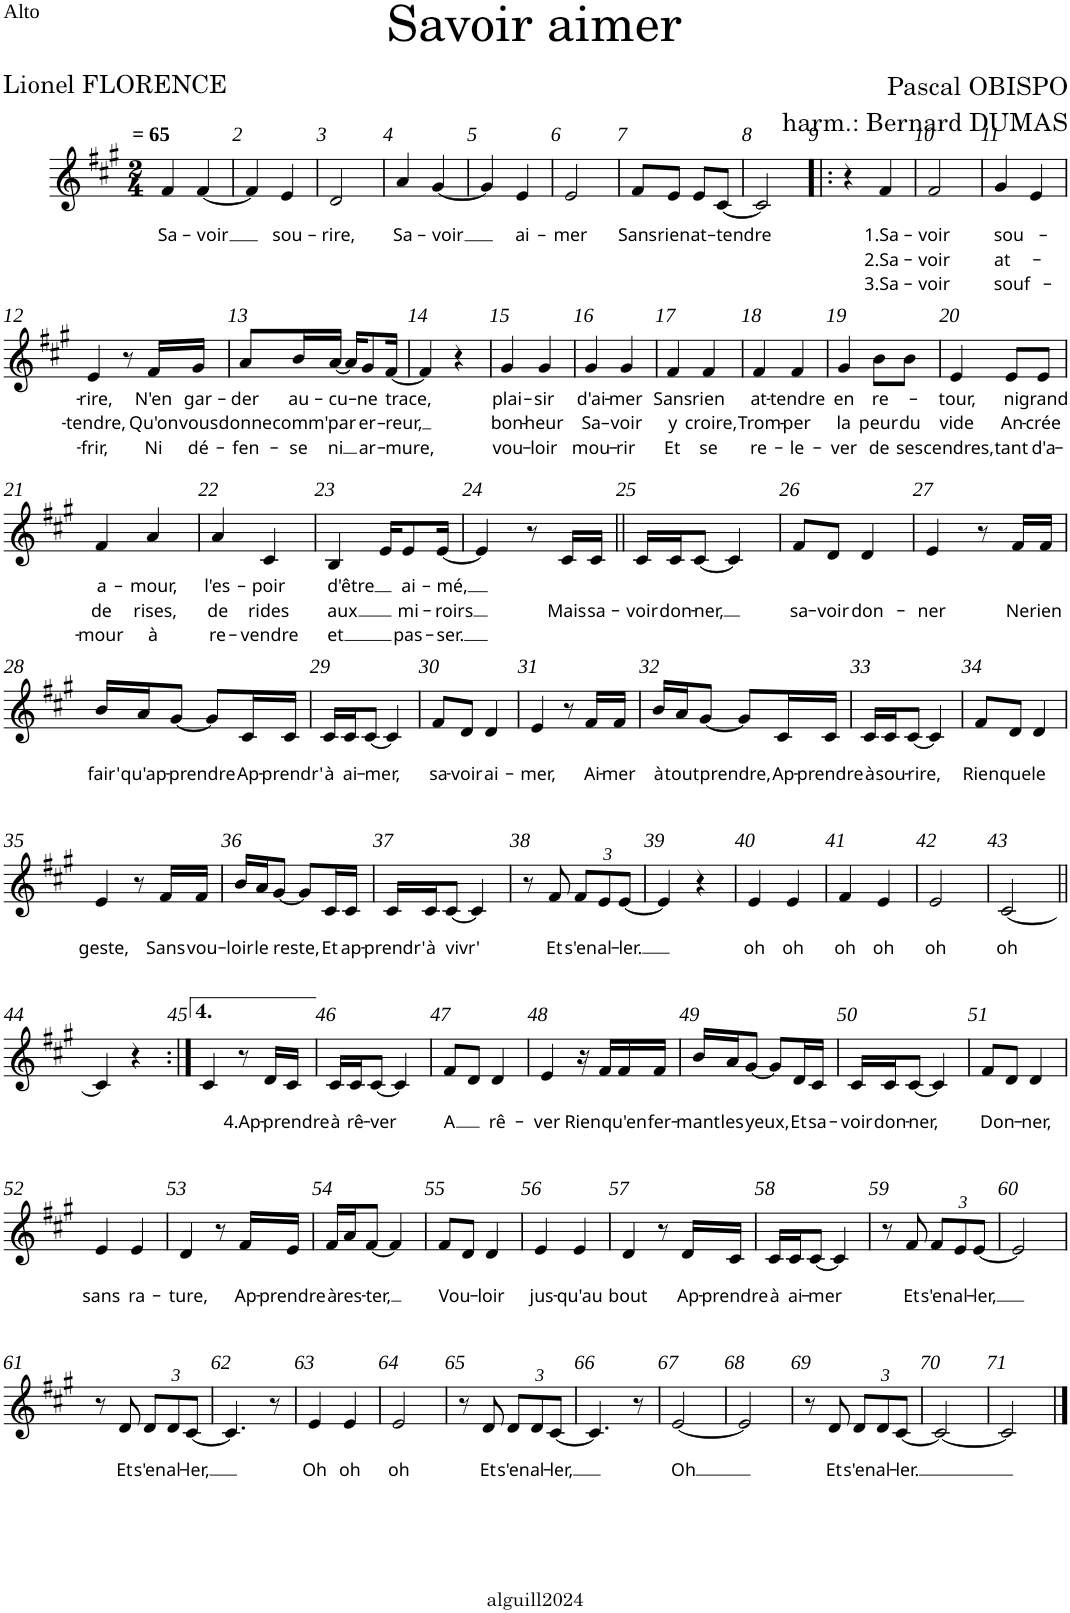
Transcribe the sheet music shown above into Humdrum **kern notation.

**kern	**text	**text	**text
*part1	*part1	*part1	*part1
*staff1	*staff1	*staff1	*staff1
*I"Alto	*	*	*
*I'A	*	*	*
*clefG2	*	*	*
*k[f#c#g#]	*	*	*
*f#:	*	*	*
*M2/4	*	*	*
=1	=1	=1	=1
!LO:TX:a:B:t== 65	!	!	!
!	!LO:LY:b	!	!
4f#/	Sa-	.	.
!	!LO:LY:b	!	!
[4f#/	-voir	.	.
=2	=2	=2	=2
4f#/]	.	.	.
!	!LO:LY:b	!	!
4e/	sou-	.	.
=3	=3	=3	=3
!	!LO:LY:b	!	!
2d/	-rire,	.	.
=4	=4	=4	=4
!	!LO:LY:b	!	!
4a/	Sa-	.	.
!	!LO:LY:b	!	!
[4g#/	-voir	.	.
=5	=5	=5	=5
4g#/]	.	.	.
!	!LO:LY:b	!	!
4e/	ai-	.	.
=6	=6	=6	=6
!	!LO:LY:b	!	!
2e/	-mer	.	.
=7	=7	=7	=7
!	!LO:LY:b	!	!
8f#/L	Sans	.	.
!	!LO:LY:b	!	!
8e/J	rien	.	.
!	!LO:LY:b	!	!
8e/L	at-	.	.
!	!LO:LY:b	!	!
[8c#/J	-tendre	.	.
=8	=8	=8	=8
2c#/]	.	.	.
=9!|:	=9!|:	=9!|:	=9!|:
4r	.	.	.
!	!LO:LY:b	!LO:LY:b	!LO:LY:b
4f#/	1.Sa-	2.Sa-	3.Sa-
=10	=10	=10	=10
!	!LO:LY:b	!LO:LY:b	!LO:LY:b
2f#/	-voir	-voir	-voir
=11	=11	=11	=11
!	!LO:LY:b	!LO:LY:b	!LO:LY:b
4g#/	sou-	at-	souf-
4e/	.	.	.
!!LO:LB:g=z
=12	=12	=12	=12
!	!LO:LY:b	!LO:LY:b	!LO:LY:b
4e/	-rire,	-tendre,	-frir,
8r	.	.	.
!	!LO:LY:b	!LO:LY:b	!LO:LY:b
16f#/LL	N'en	Qu'on	Ni
!	!LO:LY:b	!LO:LY:b	!LO:LY:b
16g#/JJ	gar-	vous	dé-
=13	=13	=13	=13
!	!LO:LY:b	!LO:LY:b	!LO:LY:b
8a/L	-der	donne	-fen-
!	!LO:LY:b	!LO:LY:b	!LO:LY:b
16b/L	au-	comm'	-se
!	!LO:LY:b	!LO:LY:b	!LO:LY:b
[16a/JJ	-cu-	par	ni
16a/KL]	.	.	.
!	!LO:LY:b	!LO:LY:b	!LO:LY:b
8g#/	-ne	er-	ar-
!	!LO:LY:b	!LO:LY:b	!LO:LY:b
[16f#/Jk	trace,	-reur,	-mure,
=14	=14	=14	=14
4f#/]	.	.	.
4r	.	.	.
=15	=15	=15	=15
!	!LO:LY:b	!LO:LY:b	!LO:LY:b
4g#/	plai-	bon-	vou-
!	!LO:LY:b	!LO:LY:b	!LO:LY:b
4g#/	-sir	-heur	-loir
=16	=16	=16	=16
!	!LO:LY:b	!LO:LY:b	!LO:LY:b
4g#/	d'ai-	Sa-	mou-
!	!LO:LY:b	!LO:LY:b	!LO:LY:b
4g#/	-mer	-voir	-rir
=17	=17	=17	=17
!	!LO:LY:b	!LO:LY:b	!LO:LY:b
4f#/	Sans	y	Et
!	!LO:LY:b	!LO:LY:b	!LO:LY:b
4f#/	rien	croire,	se
=18	=18	=18	=18
!	!LO:LY:b	!LO:LY:b	!LO:LY:b
4f#/	at-	Trom-	re-
!	!LO:LY:b	!LO:LY:b	!LO:LY:b
4f#/	-tendre	-per	-le-
=19	=19	=19	=19
!	!LO:LY:b	!LO:LY:b	!LO:LY:b
4g#/	en	la	-ver
!	!LO:LY:b	!LO:LY:b	!LO:LY:b
8b\L	re-	peur	de
!	!	!LO:LY:b	!LO:LY:b
8b\J	.	du	ses
=20	=20	=20	=20
!	!LO:LY:b	!LO:LY:b	!LO:LY:b
4e/	-tour,	vide	cendres,
!	!LO:LY:b	!LO:LY:b	!LO:LY:b
8e/L	ni	An-	tant
!	!LO:LY:b	!LO:LY:b	!LO:LY:b
8e/J	grand	-crée	d'a-
!!LO:LB:g=z
=21	=21	=21	=21
!	!LO:LY:b	!LO:LY:b	!LO:LY:b
4f#/	a-	de	-mour
!	!LO:LY:b	!LO:LY:b	!LO:LY:b
4a/	-mour,	rises,	à
=22	=22	=22	=22
!	!LO:LY:b	!LO:LY:b	!LO:LY:b
4a/	l'es-	de	re-
!	!LO:LY:b	!LO:LY:b	!LO:LY:b
4c#/	-poir	rides	-vendre
=23	=23	=23	=23
!	!LO:LY:b	!LO:LY:b	!LO:LY:b
4B/	d'être	aux	et
16e/KL	.	.	.
!	!LO:LY:b	!LO:LY:b	!LO:LY:b
8e/	ai-	mi-	pas-
!	!LO:LY:b	!LO:LY:b	!LO:LY:b
[16e/Jk	-mé,	-roirs	-ser.
=24	=24	=24	=24
4e/]	.	.	.
8r	.	.	.
!	!	!LO:LY:b	!
16c#/LL	.	Mais	.
!	!	!LO:LY:b	!
16c#/JJ	.	sa-	.
=25||	=25||	=25||	=25||
!	!	!LO:LY:b	!
16c#/LL	.	-voir	.
!	!	!LO:LY:b	!
16c#/J	.	don-	.
!	!	!LO:LY:b	!
[8c#/J	.	-ner,	.
4c#/]	.	.	.
=26	=26	=26	=26
!	!	!LO:LY:b	!
8f#/L	.	sa-	.
!	!	!LO:LY:b	!
8d/J	.	-voir	.
!	!	!LO:LY:b	!
4d/	.	don-	.
=27	=27	=27	=27
!	!	!LO:LY:b	!
4e/	.	-ner	.
8r	.	.	.
!	!	!LO:LY:b	!
16f#/LL	.	Ne	.
!	!	!LO:LY:b	!
16f#/JJ	.	rien	.
!!LO:LB:g=z
=28	=28	=28	=28
!	!	!LO:LY:b	!
16b/LL	.	fair'	.
!	!	!LO:LY:b	!
16a/J	.	qu'ap-	.
!	!	!LO:LY:b	!
[8g#/J	.	-prendre	.
8g#/L]	.	.	.
!	!	!LO:LY:b	!
16c#/L	.	Ap-	.
!	!	!LO:LY:b	!
16c#/JJ	.	-prendr'	.
=29	=29	=29	=29
!	!	!LO:LY:b	!
16c#/LL	.	à	.
!	!	!LO:LY:b	!
16c#/J	.	ai-	.
!	!	!LO:LY:b	!
[8c#/J	.	-mer,	.
4c#/]	.	.	.
=30	=30	=30	=30
!	!	!LO:LY:b	!
8f#/L	.	sa-	.
!	!	!LO:LY:b	!
8d/J	.	-voir	.
!	!	!LO:LY:b	!
4d/	.	ai-	.
=31	=31	=31	=31
!	!	!LO:LY:b	!
4e/	.	-mer,	.
8r	.	.	.
!	!	!LO:LY:b	!
16f#/LL	.	Ai-	.
!	!	!LO:LY:b	!
16f#/JJ	.	-mer	.
=32	=32	=32	=32
!	!	!LO:LY:b	!
16b/LL	.	à	.
!	!	!LO:LY:b	!
16a/J	.	tout	.
!	!	!LO:LY:b	!
[8g#/J	.	prendre,	.
8g#/L]	.	.	.
!	!	!LO:LY:b	!
16c#/L	.	Ap-	.
!	!	!LO:LY:b	!
16c#/JJ	.	-prendre	.
=33	=33	=33	=33
!	!	!LO:LY:b	!
16c#/LL	.	à	.
!	!	!LO:LY:b	!
16c#/J	.	sou-	.
!	!	!LO:LY:b	!
[8c#/J	.	-rire,	.
4c#/]	.	.	.
=34	=34	=34	=34
!	!	!LO:LY:b	!
8f#/L	.	Rien	.
!	!	!LO:LY:b	!
8d/J	.	que	.
!	!	!LO:LY:b	!
4d/	.	le	.
!!LO:LB:g=z
=35	=35	=35	=35
!	!	!LO:LY:b	!
4e/	.	geste,	.
8r	.	.	.
!	!	!LO:LY:b	!
16f#/LL	.	Sans	.
!	!	!LO:LY:b	!
16f#/JJ	.	vou-	.
=36	=36	=36	=36
!	!	!LO:LY:b	!
16b/LL	.	-loir	.
!	!	!LO:LY:b	!
16a/J	.	le	.
!	!	!LO:LY:b	!
[8g#/J	.	reste,	.
8g#/L]	.	.	.
!	!	!LO:LY:b	!
16c#/L	.	Et	.
!	!	!LO:LY:b	!
16c#/JJ	.	ap-	.
=37	=37	=37	=37
!	!	!LO:LY:b	!
16c#/LL	.	-prendr'	.
!	!	!LO:LY:b	!
16c#/J	.	à	.
!	!	!LO:LY:b	!
[8c#/J	.	vivr'	.
4c#/]	.	.	.
=38	=38	=38	=38
8r	.	.	.
!	!	!LO:LY:b	!
8f#/	.	Et	.
*Xbrackettup	*	*	*
!	!	!LO:LY:b	!
12f#/L	.	s'en	.
!	!	!LO:LY:b	!
12e/	.	al-	.
!	!	!LO:LY:b	!
[12e/J	.	-ler.	.
=39	=39	=39	=39
4e/]	.	.	.
4r	.	.	.
=40	=40	=40	=40
!	!	!LO:LY:b	!
4e/	.	oh	.
!	!	!LO:LY:b	!
4e/	.	oh	.
=41	=41	=41	=41
!	!	!LO:LY:b	!
4f#/	.	oh	.
!	!	!LO:LY:b	!
4e/	.	oh	.
=42	=42	=42	=42
!	!	!LO:LY:b	!
2e/	.	oh	.
=43	=43	=43	=43
!	!	!LO:LY:b	!
[2c#/	.	oh	.
!!LO:LB:g=z
=44||	=44||	=44||	=44||
4c#/]	.	.	.
4r	.	.	.
=45:|!	=45:|!	=45:|!	=45:|!
4c#/	.	.	.
!	!	!LO:LY:b	!
8r	.	4.Ap-	.
!	!	!LO:LY:b	!
16d/LL	.	-prendre	.
16c#/JJ	.	.	.
=46	=46	=46	=46
!	!	!LO:LY:b	!
16c#/LL	.	à	.
!	!	!LO:LY:b	!
16c#/J	.	rê-	.
!	!	!LO:LY:b	!
[8c#/J	.	-ver	.
4c#/]	.	.	.
=47	=47	=47	=47
!	!	!LO:LY:b	!
8f#/L	.	A	.
8d/J	.	.	.
!	!	!LO:LY:b	!
4d/	.	rê-	.
=48	=48	=48	=48
!	!	!LO:LY:b	!
4e/	.	-ver	.
!	!	!LO:LY:b	!
16r	.	Rien	.
16f#/LL	.	.	.
!	!	!LO:LY:b	!
16f#/	.	qu'en	.
!	!	!LO:LY:b	!
16f#/JJ	.	fer-	.
=49	=49	=49	=49
!	!	!LO:LY:b	!
16b/LL	.	-mant	.
!	!	!LO:LY:b	!
16a/J	.	les	.
!	!	!LO:LY:b	!
[8g#/J	.	yeux,	.
8g#/L]	.	.	.
!	!	!LO:LY:b	!
16d/L	.	Et	.
!	!	!LO:LY:b	!
16c#/JJ	.	sa-	.
=50	=50	=50	=50
!	!	!LO:LY:b	!
16c#/LL	.	-voir	.
!	!	!LO:LY:b	!
16c#/J	.	don-	.
!	!	!LO:LY:b	!
[8c#/J	.	-ner,	.
4c#/]	.	.	.
=51	=51	=51	=51
!	!	!LO:LY:b	!
8f#/L	.	Don-	.
8d/J	.	.	.
!	!	!LO:LY:b	!
4d/	.	-ner,	.
!!LO:LB:g=z
=52	=52	=52	=52
!	!	!LO:LY:b	!
4e/	.	sans	.
!	!	!LO:LY:b	!
4e/	.	ra-	.
=53	=53	=53	=53
!	!	!LO:LY:b	!
4d/	.	-ture,	.
8r	.	.	.
!	!	!LO:LY:b	!
16f#/LL	.	Ap-	.
!	!	!LO:LY:b	!
16e/JJ	.	-prendre	.
=54	=54	=54	=54
!	!	!LO:LY:b	!
16f#/LL	.	à	.
!	!	!LO:LY:b	!
16a/J	.	res-	.
!	!	!LO:LY:b	!
[8f#/J	.	-ter,	.
4f#/]	.	.	.
=55	=55	=55	=55
!	!	!LO:LY:b	!
8f#/L	.	Vou-	.
8d/J	.	.	.
!	!	!LO:LY:b	!
4d/	.	-loir	.
=56	=56	=56	=56
!	!	!LO:LY:b	!
4e/	.	jus-	.
!	!	!LO:LY:b	!
4e/	.	-qu'au	.
=57	=57	=57	=57
!	!	!LO:LY:b	!
4d/	.	bout	.
8r	.	.	.
!	!	!LO:LY:b	!
16d/LL	.	Ap-	.
!	!	!LO:LY:b	!
16c#/JJ	.	-prendre	.
=58	=58	=58	=58
!	!	!LO:LY:b	!
16c#/LL	.	à	.
!	!	!LO:LY:b	!
16c#/J	.	ai-	.
!	!	!LO:LY:b	!
[8c#/J	.	-mer	.
4c#/]	.	.	.
=59	=59	=59	=59
8r	.	.	.
!	!	!LO:LY:b	!
8f#/	.	Et	.
!	!	!LO:LY:b	!
12f#/L	.	s'en	.
!	!	!LO:LY:b	!
12e/	.	al-	.
!	!	!LO:LY:b	!
[12e/J	.	-ler,	.
=60	=60	=60	=60
2e/]	.	.	.
!!LO:LB:g=z
=61	=61	=61	=61
8r	.	.	.
!	!	!LO:LY:b	!
8d/	.	Et	.
!	!	!LO:LY:b	!
12d/L	.	s'en	.
!	!	!LO:LY:b	!
12d/	.	al-	.
!	!	!LO:LY:b	!
[12c#/J	.	-ler,	.
=62	=62	=62	=62
4.c#/]	.	.	.
8r	.	.	.
=63	=63	=63	=63
!	!	!LO:LY:b	!
4e/	.	Oh	.
!	!	!LO:LY:b	!
4e/	.	oh	.
=64	=64	=64	=64
!	!	!LO:LY:b	!
2e/	.	oh	.
=65	=65	=65	=65
8r	.	.	.
!	!	!LO:LY:b	!
8d/	.	Et	.
!	!	!LO:LY:b	!
12d/L	.	s'en	.
!	!	!LO:LY:b	!
12d/	.	al-	.
!	!	!LO:LY:b	!
[12c#/J	.	-ler,	.
=66	=66	=66	=66
4.c#/]	.	.	.
8r	.	.	.
=67	=67	=67	=67
!	!	!LO:LY:b	!
[2e/	.	Oh	.
=68	=68	=68	=68
2e/]	.	.	.
=69	=69	=69	=69
8r	.	.	.
!	!	!LO:LY:b	!
8d/	.	Et	.
!	!	!LO:LY:b	!
12d/L	.	s'en	.
!	!	!LO:LY:b	!
12d/	.	al-	.
!	!	!LO:LY:b	!
[12c#/J	.	-ler.	.
=70	=70	=70	=70
2c#/_	.	.	.
=71	=71	=71	=71
2c#/]	.	.	.
==	==	==	==
*-	*-	*-	*-
